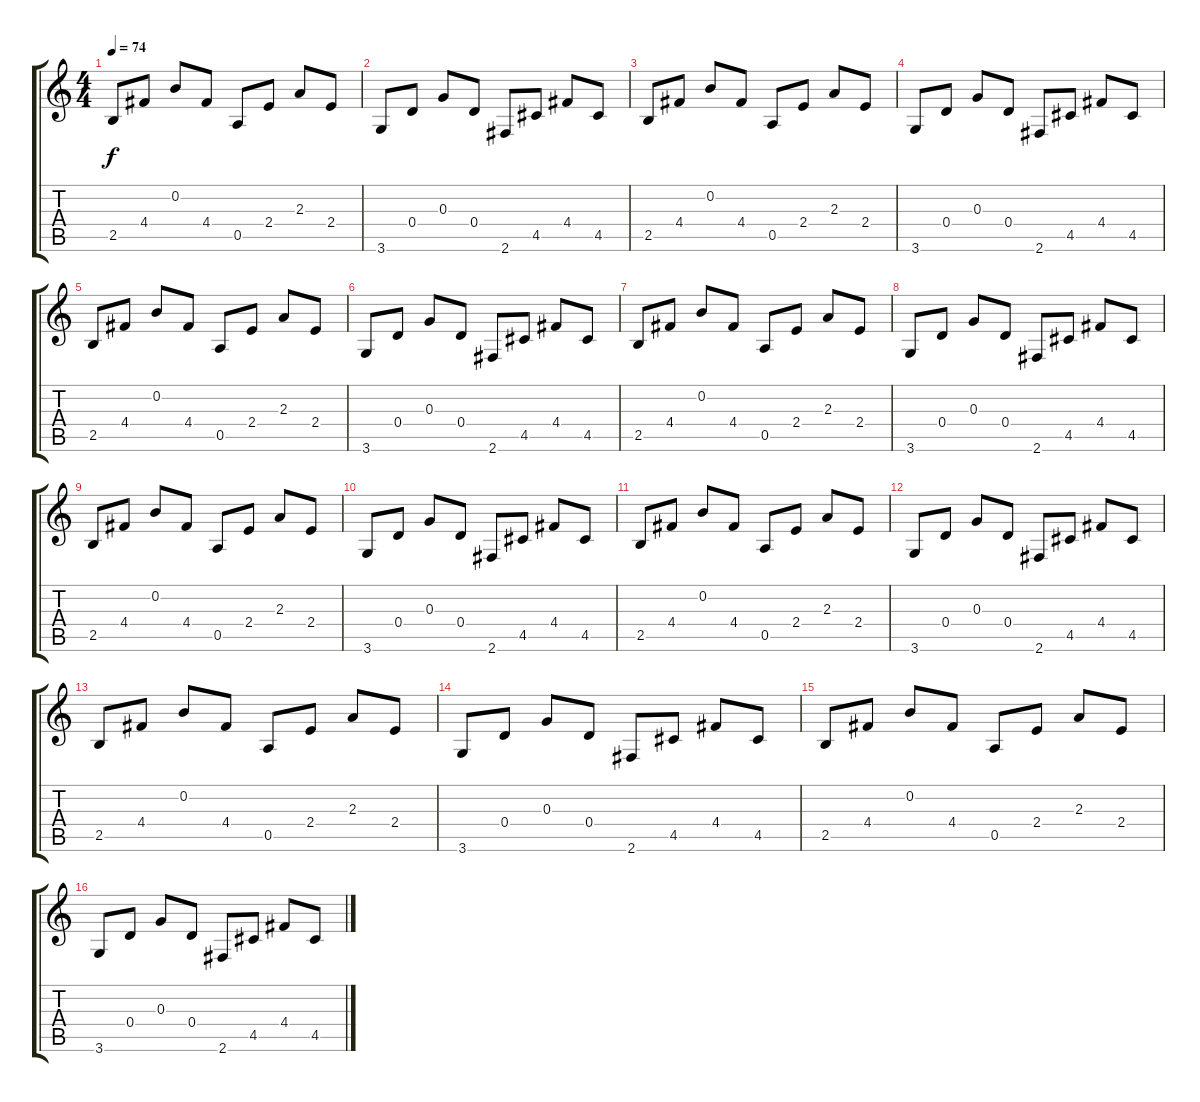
\track "" {instrument acousticguitarsteel}
\staff {score tabs}
\tuning (E4 B3 G3 D3 A2 E2) {hide}
\ts (4 4)
\tempo 74
\clef g2
\ks c
2.5.8{dy f} 4.4.8 0.2.8 4.4.8 0.5.8 2.4.8 2.3.8 2.4.8 |
3.6.8 0.4.8 0.3.8 0.4.8 2.6.8 4.5.8 4.4.8 4.5.8 |
2.5.8 4.4.8 0.2.8 4.4.8 0.5.8 2.4.8 2.3.8 2.4.8 |
3.6.8 0.4.8 0.3.8 0.4.8 2.6.8 4.5.8 4.4.8 4.5.8 |
2.5.8 4.4.8 0.2.8 4.4.8 0.5.8 2.4.8 2.3.8 2.4.8 |
3.6.8 0.4.8 0.3.8 0.4.8 2.6.8 4.5.8 4.4.8 4.5.8 |
2.5.8 4.4.8 0.2.8 4.4.8 0.5.8 2.4.8 2.3.8 2.4.8 |
3.6.8 0.4.8 0.3.8 0.4.8 2.6.8 4.5.8 4.4.8 4.5.8 |
2.5.8 4.4.8 0.2.8 4.4.8 0.5.8 2.4.8 2.3.8 2.4.8 |
3.6.8 0.4.8 0.3.8 0.4.8 2.6.8 4.5.8 4.4.8 4.5.8 |
2.5.8 4.4.8 0.2.8 4.4.8 0.5.8 2.4.8 2.3.8 2.4.8 |
3.6.8 0.4.8 0.3.8 0.4.8 2.6.8 4.5.8 4.4.8 4.5.8 |
2.5.8 4.4.8 0.2.8 4.4.8 0.5.8 2.4.8 2.3.8 2.4.8 |
3.6.8 0.4.8 0.3.8 0.4.8 2.6.8 4.5.8 4.4.8 4.5.8 |
2.5.8 4.4.8 0.2.8 4.4.8 0.5.8 2.4.8 2.3.8 2.4.8 |
3.6.8 0.4.8 0.3.8 0.4.8 2.6.8 4.5.8 4.4.8 4.5.8
